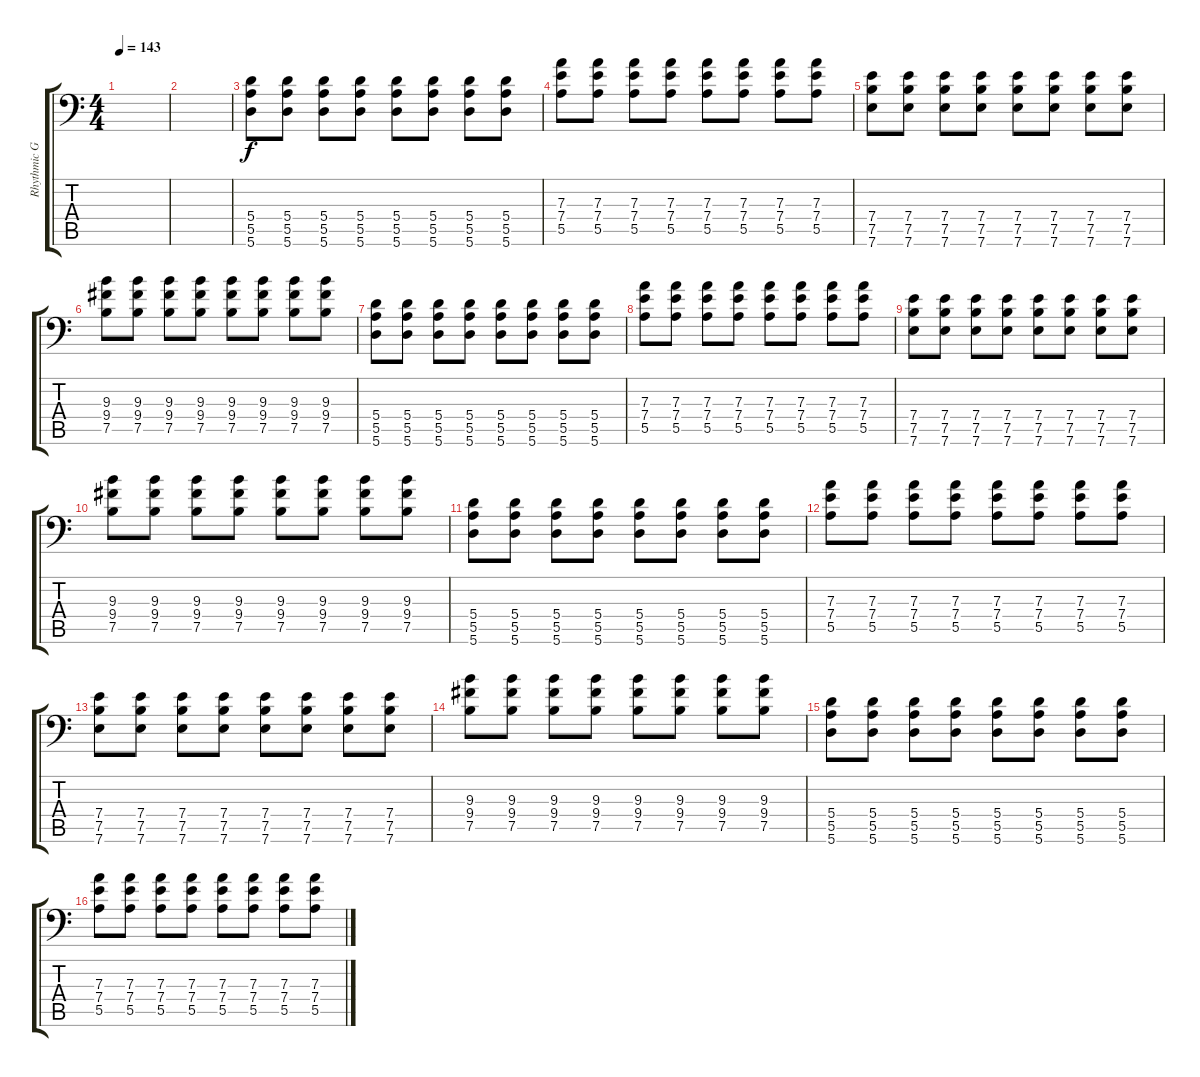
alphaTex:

\track ("Rhythmic Guitar" "Rhythmic G") {instrument distortionguitar}
\staff {score tabs}
\tuning (B3 Gb3 D3 A2 E2 A1) {hide}
\ts (4 4)
\tempo 143
\clef f4
\ks c
|
|
(5.4 5.5 5.6).8 (5.4 5.5 5.6).8 (5.4 5.5 5.6).8 (5.4 5.5 5.6).8 (5.4 5.5 5.6).8 (5.4 5.5 5.6).8 (5.4 5.5 5.6).8 (5.4 5.5 5.6).8 |
(7.3 7.4 5.5).8 (7.3 7.4 5.5).8 (7.3 7.4 5.5).8 (7.3 7.4 5.5).8 (7.3 7.4 5.5).8 (7.3 7.4 5.5).8 (7.3 7.4 5.5).8 (7.3 7.4 5.5).8 |
(7.4 7.5 7.6).8 (7.4 7.5 7.6).8 (7.4 7.5 7.6).8 (7.4 7.5 7.6).8 (7.4 7.5 7.6).8 (7.4 7.5 7.6).8 (7.4 7.5 7.6).8 (7.4 7.5 7.6).8 |
(9.3 9.4 7.5).8 (9.3 9.4 7.5).8 (9.3 9.4 7.5).8 (9.3 9.4 7.5).8 (9.3 9.4 7.5).8 (9.3 9.4 7.5).8 (9.3 9.4 7.5).8 (9.3 9.4 7.5).8 |
(5.4 5.5 5.6).8 (5.4 5.5 5.6).8 (5.4 5.5 5.6).8 (5.4 5.5 5.6).8 (5.4 5.5 5.6).8 (5.4 5.5 5.6).8 (5.4 5.5 5.6).8 (5.4 5.5 5.6).8 |
(7.3 7.4 5.5).8 (7.3 7.4 5.5).8 (7.3 7.4 5.5).8 (7.3 7.4 5.5).8 (7.3 7.4 5.5).8 (7.3 7.4 5.5).8 (7.3 7.4 5.5).8 (7.3 7.4 5.5).8 |
(7.4 7.5 7.6).8 (7.4 7.5 7.6).8 (7.4 7.5 7.6).8 (7.4 7.5 7.6).8 (7.4 7.5 7.6).8 (7.4 7.5 7.6).8 (7.4 7.5 7.6).8 (7.4 7.5 7.6).8 |
(9.3 9.4 7.5).8 (9.3 9.4 7.5).8 (9.3 9.4 7.5).8 (9.3 9.4 7.5).8 (9.3 9.4 7.5).8 (9.3 9.4 7.5).8 (9.3 9.4 7.5).8 (9.3 9.4 7.5).8 |
(5.4 5.5 5.6).8 (5.4 5.5 5.6).8 (5.4 5.5 5.6).8 (5.4 5.5 5.6).8 (5.4 5.5 5.6).8 (5.4 5.5 5.6).8 (5.4 5.5 5.6).8 (5.4 5.5 5.6).8 |
(7.3 7.4 5.5).8 (7.3 7.4 5.5).8 (7.3 7.4 5.5).8 (7.3 7.4 5.5).8 (7.3 7.4 5.5).8 (7.3 7.4 5.5).8 (7.3 7.4 5.5).8 (7.3 7.4 5.5).8 |
(7.4 7.5 7.6).8 (7.4 7.5 7.6).8 (7.4 7.5 7.6).8 (7.4 7.5 7.6).8 (7.4 7.5 7.6).8 (7.4 7.5 7.6).8 (7.4 7.5 7.6).8 (7.4 7.5 7.6).8 |
(9.3 9.4 7.5).8 (9.3 9.4 7.5).8 (9.3 9.4 7.5).8 (9.3 9.4 7.5).8 (9.3 9.4 7.5).8 (9.3 9.4 7.5).8 (9.3 9.4 7.5).8 (9.3 9.4 7.5).8 |
(5.4 5.5 5.6).8 (5.4 5.5 5.6).8 (5.4 5.5 5.6).8 (5.4 5.5 5.6).8 (5.4 5.5 5.6).8 (5.4 5.5 5.6).8 (5.4 5.5 5.6).8 (5.4 5.5 5.6).8 |
(7.3 7.4 5.5).8 (7.3 7.4 5.5).8 (7.3 7.4 5.5).8 (7.3 7.4 5.5).8 (7.3 7.4 5.5).8 (7.3 7.4 5.5).8 (7.3 7.4 5.5).8 (7.3 7.4 5.5).8
